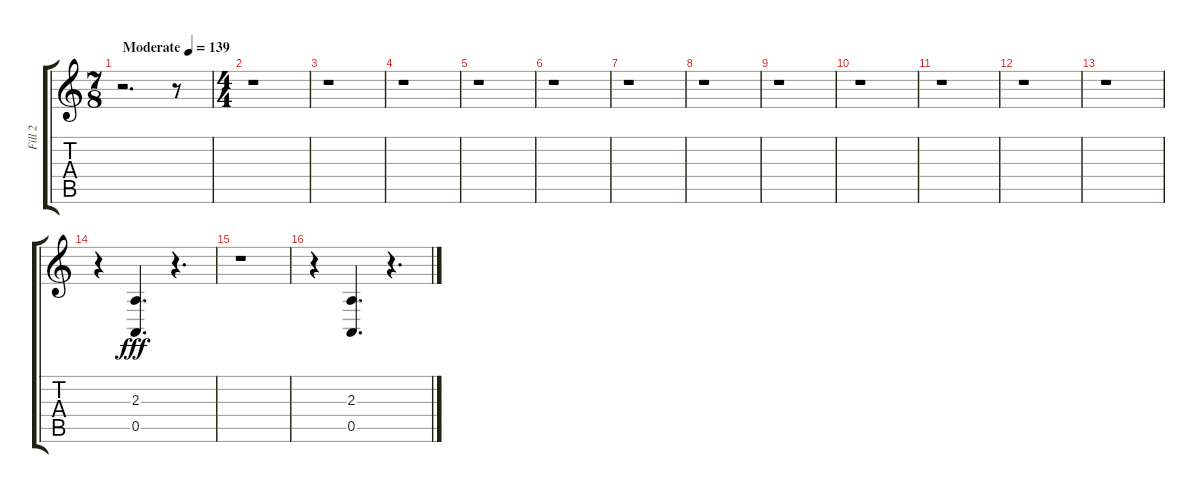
\track ("Fill 2" "Fill 2") {instrument pad6metallic}
\staff {score tabs}
\tuning (E4 B3 G3 D3 A2 E2) {hide}
\ts (7 8)
\tempo (139 "Moderate")
\clef g2
\ks c
r.2{d dy fff instrument pad6metallic} r.8 |
\ts (4 4)
r.1 |
r.1 |
r.1 |
r.1 |
r.1 |
r.1 |
r.1 |
r.1 |
r.1 |
r.1 |
r.1 |
r.1 |
r.4 (2.3 0.5).4{d} r.4{d} |
r.1 |
r.4 (2.3 0.5).4{d} r.4{d}
